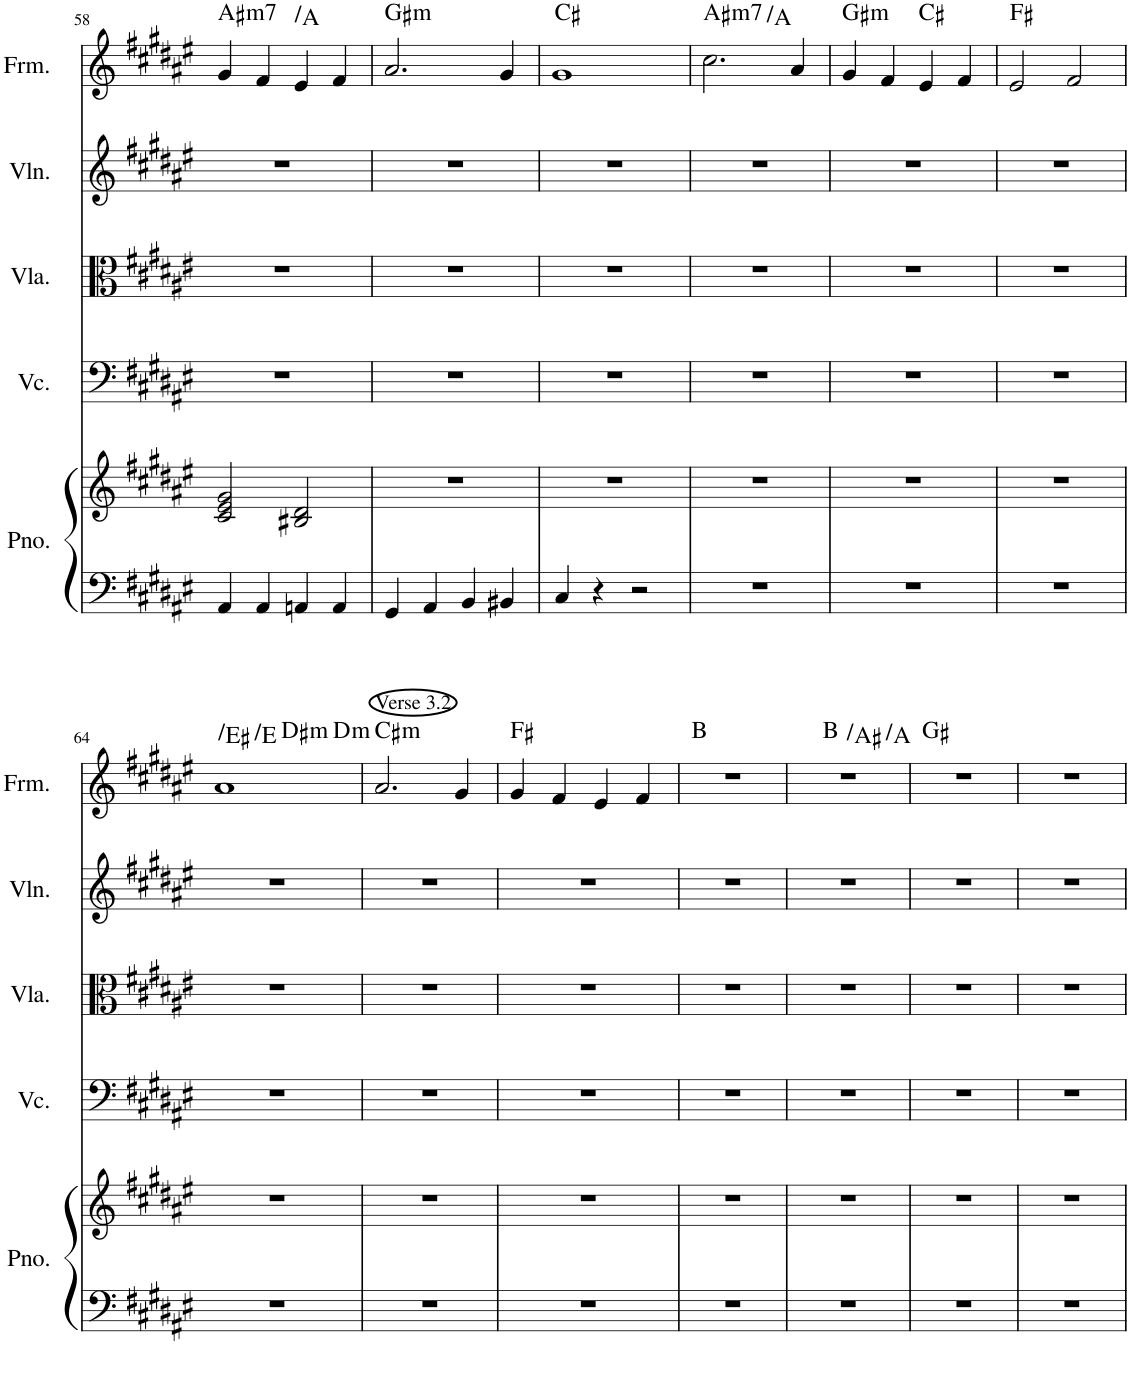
**kern	**kern	**kern	**kern	**kern	**kern	**harte
*part5	*part5	*part4	*part3	*part2	*part1	*part1
*staff6	*staff5	*staff4	*staff3	*staff2	*staff1	*
*I"Piano	*	*I"Violoncello	*I"Viola	*I"Violin	*I"Form	*
*I'Pno.	*	*I'Vc.	*I'Vla.	*I'Vln.	*I'Frm.	*
!!LO:PB:g=z
*clefF4	*clefG2	*clefF4	*clefC3	*clefG2	*clefG2	*
*k[f#c#g#d#a#e#]	*k[f#c#g#d#a#e#]	*k[f#c#g#d#a#e#]	*k[f#c#g#d#a#e#]	*k[f#c#g#d#a#e#]	*k[f#c#g#d#a#e#]	*
*M4/4	*M4/4	*M4/4	*M4/4	*M4/4	*M4/4	*
=58	=58	=58	=58	=58	=58	=58
!	!	!	!	!	!	!LO:H:kt=m7
4AA#/	2c#/ 2e#/ 2g#/	1r	1r	1r	4g#/	A#:min7
4AA#/	.	.	.	.	4f#/	.
!	!	!	!	!	!	!LO:H:kt=N.C.
4AAn/	2B#X/ 2d#/	.	.	.	4e#/	N
4AA/	.	.	.	.	4f#/	.
=59	=59	=59	=59	=59	=59	=59
!	!	!	!	!	!	!LO:H:kt=m
4GG#/	1r	1r	1r	1r	2.a#/	G#:min
4AA#/	.	.	.	.	.	.
4BB/	.	.	.	.	.	.
4BB#X/	.	.	.	.	4g#/	.
=60	=60	=60	=60	=60	=60	=60
4C#/	1r	1r	1r	1r	1g#	C#:maj
4r	.	.	.	.	.	.
2r	.	.	.	.	.	.
=61	=61	=61	=61	=61	=61	=61
!	!	!	!	!	!	!LO:H:n=1:kt=m7
!	!	!	!	!	!	!LO:H:n=2:kt=N.C.
1r	1r	1r	1r	1r	2.cc#\	A#:min7 N
.	.	.	.	.	4a#/	.
=62	=62	=62	=62	=62	=62	=62
!	!	!	!	!	!	!LO:H:kt=m
1r	1r	1r	1r	1r	4g#/	G#:min
.	.	.	.	.	4f#/	.
.	.	.	.	.	4e#/	C#:maj
.	.	.	.	.	4f#/	.
=63	=63	=63	=63	=63	=63	=63
1r	1r	1r	1r	1r	2e#/	F#:maj
.	.	.	.	.	2f#/	.
!!LO:LB:g=z
=64	=64	=64	=64	=64	=64	=64
!	!	!	!	!	!	!LO:H:n=1:kt=N.C.
!	!	!	!	!	!	!LO:H:n=2:kt=N.C.
*	*	*	*	*	*^	*
*	*	*	*	*	*	*^	*
1r	1r	1r	1r	1r	1a#	2ryy	2.ryy	N N
!	!	!	!	!	!	!	!	!LO:H:kt=m
.	.	.	.	.	.	2ryy	.	D#:min
!	!	!	!	!	!	!	!	!LO:H:kt=m
.	.	.	.	.	.	.	4ryy	D:min
=65	=65	=65	=65	=65	=65	=65	=65	=65
!	!	!	!	!	!LO:TX:a:t=Verse 3.2	!	!	!LO:H:kt=m
*	*	*	*	*	*v	*v	*v	*
1r	1r	1r	1r	1r	2.a#/	C#:min
.	.	.	.	.	4g#/	.
=66	=66	=66	=66	=66	=66	=66
1r	1r	1r	1r	1r	4g#/	F#:maj
.	.	.	.	.	4f#/	.
.	.	.	.	.	4e#/	.
.	.	.	.	.	4f#/	.
=67	=67	=67	=67	=67	=67	=67
1r	1r	1r	1r	1r	1r	B:maj
=68	=68	=68	=68	=68	=68	=68
!	!	!	!	!	!	!LO:H:n=1:kt=N.C.
!	!	!	!	!	!	!LO:H:n=2:kt=N.C.
*	*	*	*	*	*^	*
1r	1r	1r	1r	1r	1r	4ryy	N N
.	.	.	.	.	.	2.ryy	B:maj
*	*	*	*	*	*v	*v	*
=69	=69	=69	=69	=69	=69	=69
1r	1r	1r	1r	1r	1r	G#:maj
=70	=70	=70	=70	=70	=70	=70
1r	1r	1r	1r	1r	1r	.
=	=	=	=	=	=	=
*-	*-	*-	*-	*-	*-	*-
